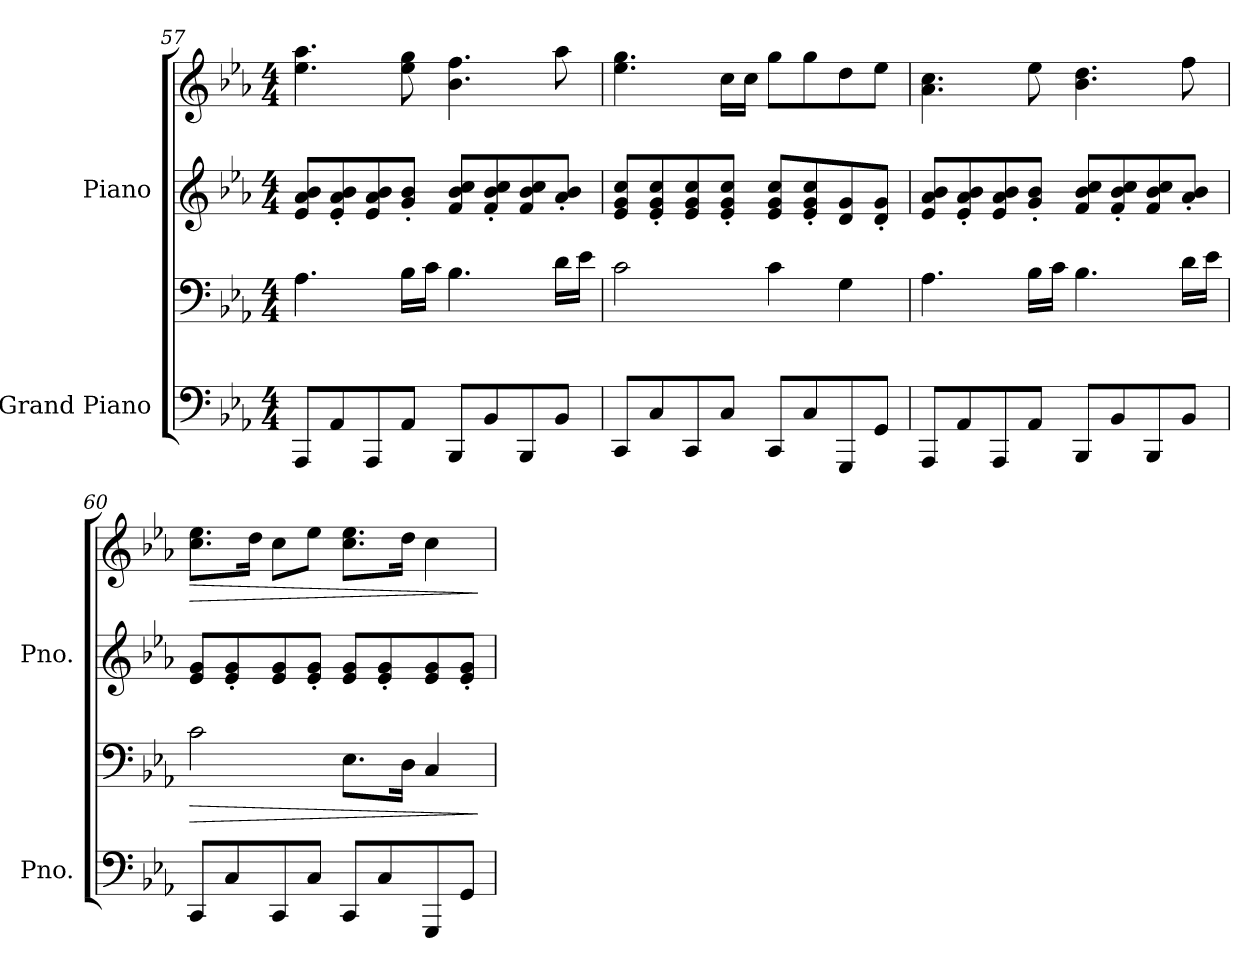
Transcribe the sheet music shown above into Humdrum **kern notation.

**kern	**kern	**dynam	**kern	**kern	**dynam
*part2	*part2	*part2	*part1	*part1	*part1
*staff4	*staff3	*staff3/4	*staff2	*staff1	*staff1/2
*I"Grand Piano	*	*	*I"Piano	*	*
*I'Pno.	*	*	*I'Pno.	*	*
*clefF4	*clefF4	*	*clefG2	*clefG2	*
*k[b-e-a-]	*k[b-e-a-]	*	*k[b-e-a-]	*k[b-e-a-]	*
*M4/4	*M4/4	*	*M4/4	*M4/4	*
=57	=57	=57	=57	=57	=57
8AAA-/L	4.A-\	.	8e-/ 8a-/ 8b-/L	4.ee-\ 4.aa-\	.
8AA-/	.	.	8e-/' 8a-/' 8b-/'	.	.
8AAA-/	.	.	8e-/ 8a-/ 8b-/	.	.
8AA-/J	16B-\LL	.	8g/' 8b-/'J	8ee-\ 8gg\	.
.	16c\JJ	.	.	.	.
8BBB-/L	4.B-\	.	8f/ 8b-/ 8cc/L	4.b-\ 4.ff\	.
8BB-/	.	.	8f/' 8b-/' 8cc/'	.	.
8BBB-/	.	.	8f/ 8b-/ 8cc/	.	.
8BB-/J	16d\LL	.	8a-/' 8b-/'J	8aa-\	.
.	16e-\JJ	.	.	.	.
!!LO:LB:g=z
=58	=58	=58	=58	=58	=58
8CC/L	2c\	.	8e-/ 8g/ 8cc/L	4.ee-\ 4.gg\	.
8C/	.	.	8e-/' 8g/' 8cc/'	.	.
8CC/	.	.	8e-/ 8g/ 8cc/	.	.
8C/J	.	.	8e-/' 8g/' 8cc/'J	16cc\LL	.
.	.	.	.	16cc\JJ	.
8CC/L	4c\	.	8e-/ 8g/ 8cc/L	8gg\L	.
8C/	.	.	8e-/' 8g/' 8cc/'	8gg\	.
8GGG/	4G\	.	8d/ 8g/	8dd\	.
8GG/J	.	.	8d/' 8g/'J	8ee-\J	.
=59	=59	=59	=59	=59	=59
8AAA-/L	4.A-\	.	8e-/ 8a-/ 8b-/L	4.a-\ 4.cc\	.
8AA-/	.	.	8e-/' 8a-/' 8b-/'	.	.
8AAA-/	.	.	8e-/ 8a-/ 8b-/	.	.
8AA-/J	16B-\LL	.	8g/' 8b-/'J	8ee-\	.
.	16c\JJ	.	.	.	.
8BBB-/L	4.B-\	.	8f/ 8b-/ 8cc/L	4.b-\ 4.dd\	.
8BB-/	.	.	8f/' 8b-/' 8cc/'	.	.
8BBB-/	.	.	8f/ 8b-/ 8cc/	.	.
8BB-/J	16d\LL	.	8a-/' 8b-/'J	8ff\	.
.	16e-\JJ	.	.	.	.
=60	=60	=60	=60	=60	=60
!	!	!LO:HP:b	!	!	!LO:HP:b
8CC/L	2c\	>	8e-/ 8g/L	8.cc\ 8.ee-\L	>
8C/	.	.	8e-/' 8g/'	.	.
.	.	.	.	16dd\Jk	.
8CC/	.	.	8e-/ 8g/	8cc\L	.
8C/J	.	.	8e-/' 8g/'J	8ee-\J	.
8CC/L	8.E-\L	.	8e-/ 8g/L	8.cc\ 8.ee-\L	.
8C/	.	.	8e-/' 8g/'	.	.
.	16D\Jk	.	.	16dd\Jk	.
8GGG/	4C/	.	8e-/ 8g/	4cc\	.
8GG/J	.	.	8e-/' 8g/'J	.	.
.	.	]	.	.	]
=	=	=	=	=	=
*-	*-	*-	*-	*-	*-
